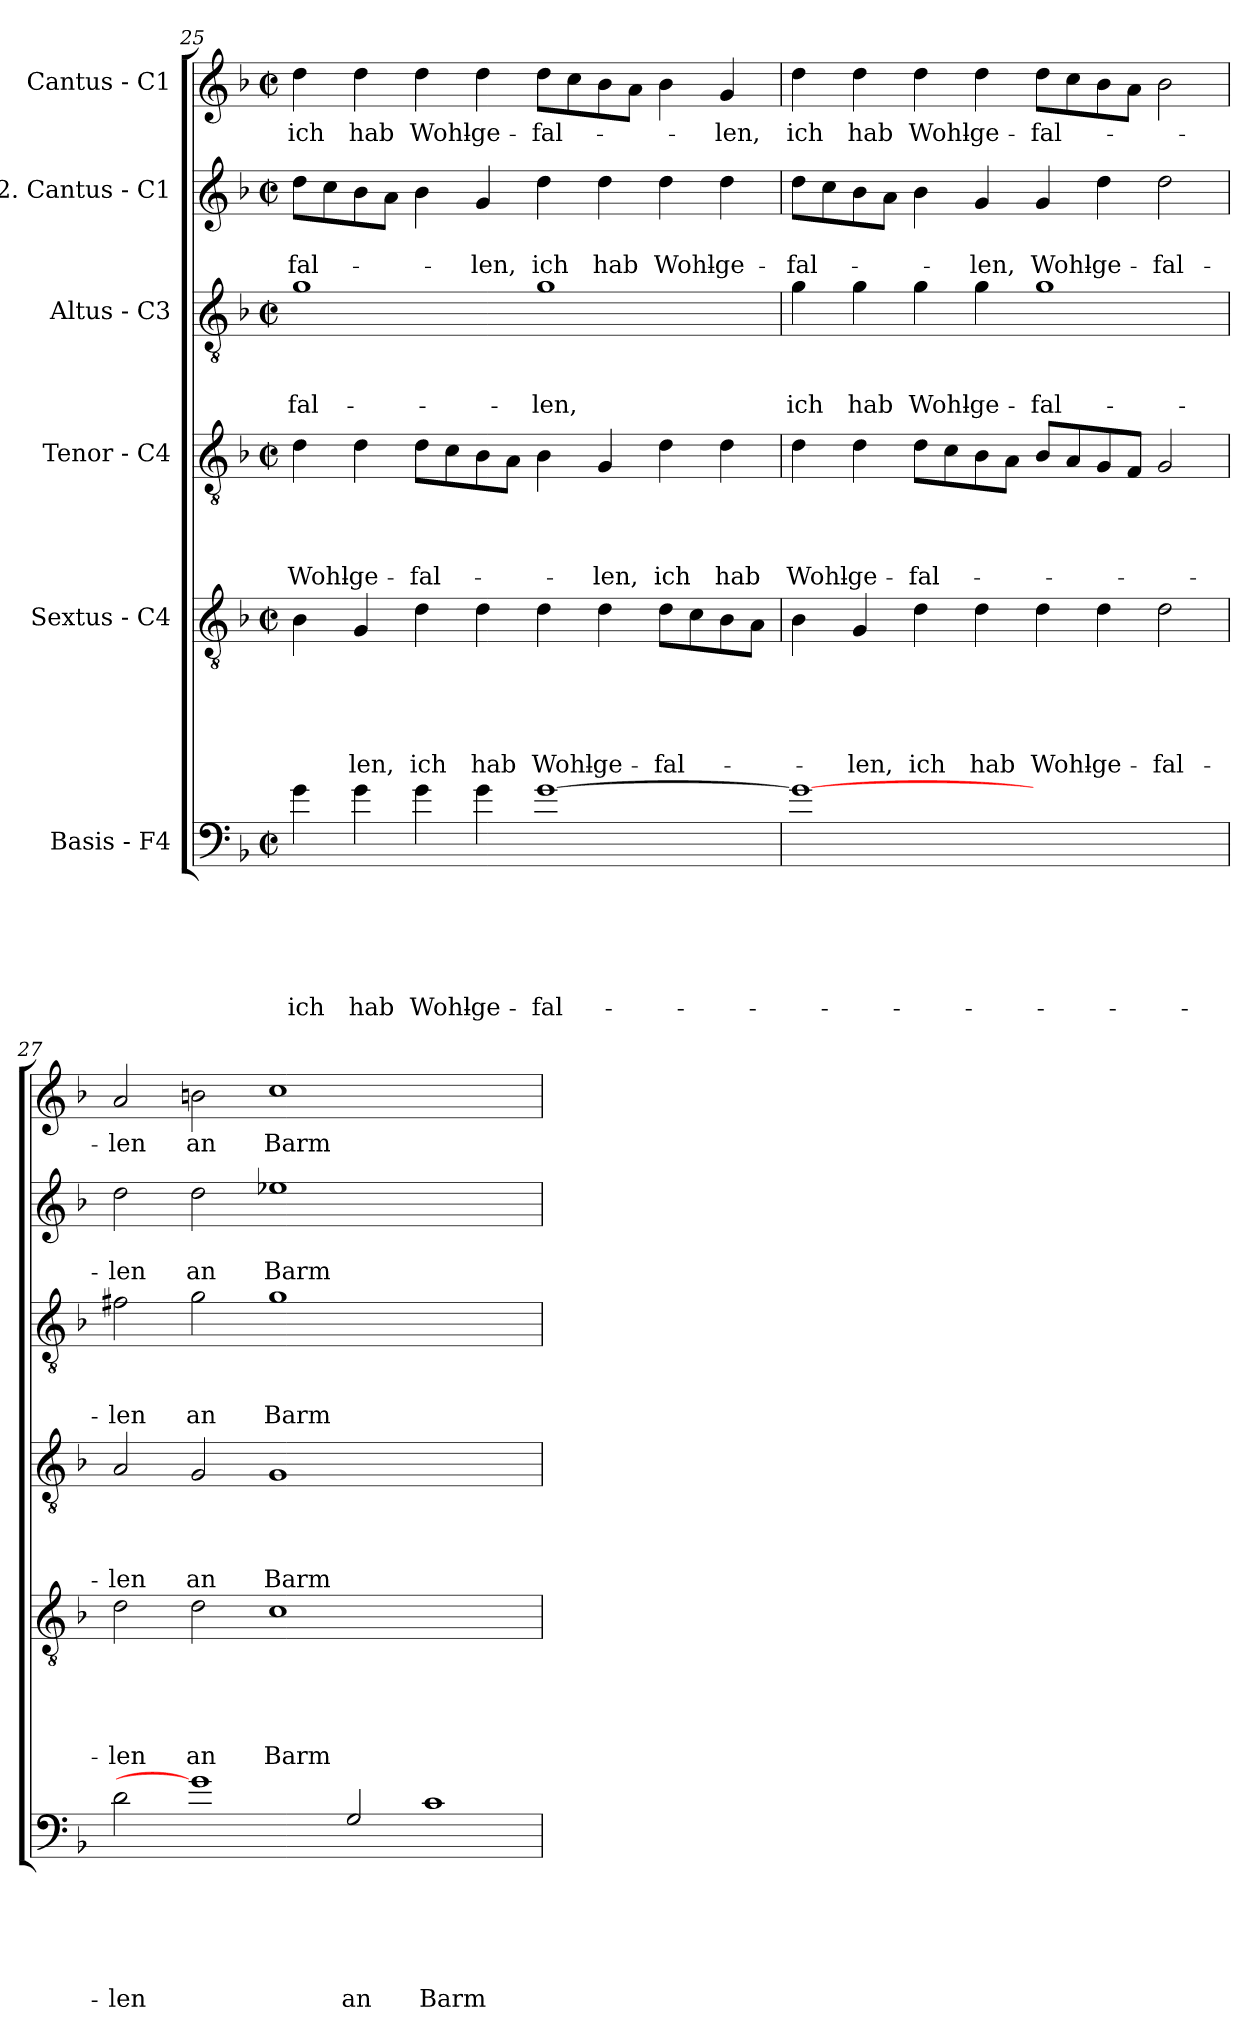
**kern	**text	**text	**text	**text	**text	**text	**kern	**text	**text	**text	**text	**text	**kern	**text	**text	**text	**text	**kern	**text	**text	**text	**kern	**text	**text	**kern	**text
*part6	*part6	*part6	*part6	*part6	*part6	*part6	*part5	*part5	*part5	*part5	*part5	*part5	*part4	*part4	*part4	*part4	*part4	*part3	*part3	*part3	*part3	*part2	*part2	*part2	*part1	*part1
*staff6	*staff6	*staff6	*staff6	*staff6	*staff6	*staff6	*staff5	*staff5	*staff5	*staff5	*staff5	*staff5	*staff4	*staff4	*staff4	*staff4	*staff4	*staff3	*staff3	*staff3	*staff3	*staff2	*staff2	*staff2	*staff1	*staff1
*I"Basis - F4	*	*	*	*	*	*	*I"Sextus - C4	*	*	*	*	*	*I"Tenor - C4	*	*	*	*	*I"Altus - C3	*	*	*	*I"2. Cantus - C1	*	*	*I"Cantus - C1	*
*clefF4	*	*	*	*	*	*	*clefGv2	*	*	*	*	*	*clefGv2	*	*	*	*	*clefGv2	*	*	*	*clefG2	*	*	*clefG2	*
*ITrd8c14	*	*	*	*	*	*	*	*	*	*	*	*	*	*	*	*	*	*	*	*	*	*	*	*	*	*
*k[b-]	*	*	*	*	*	*	*k[b-]	*	*	*	*	*	*k[b-]	*	*	*	*	*k[b-]	*	*	*	*k[b-]	*	*	*k[b-]	*
*F:	*	*	*	*	*	*	*F:	*	*	*	*	*	*F:	*	*	*	*	*F:	*	*	*	*F:	*	*	*F:	*
*M2/2	*	*	*	*	*	*	*M2/2	*	*	*	*	*	*M2/2	*	*	*	*	*M2/2	*	*	*	*M2/2	*	*	*M2/2	*
*met(c|)	*	*	*	*	*	*	*met(c|)	*	*	*	*	*	*met(c|)	*	*	*	*	*met(c|)	*	*	*	*met(c|)	*	*	*met(c|)	*
=25	=25	=25	=25	=25	=25	=25	=25	=25	=25	=25	=25	=25	=25	=25	=25	=25	=25	=25	=25	=25	=25	=25	=25	=25	=25	=25
!	!	!	!	!	!	!LO:LY:b	!	!	!	!	!	!	!	!	!	!	!LO:LY:b	!	!	!	!LO:LY:b	!	!	!LO:LY:b	!	!LO:LY:b
4G\	.	.	.	.	.	ich	4B-\	.	.	.	.	.	4d\	.	.	.	Wohl-	1g	.	.	-fal-	8dd\L	.	-fal-	4dd\	ich
.	.	.	.	.	.	.	.	.	.	.	.	.	.	.	.	.	.	.	.	.	.	8cc\	.	.	.	.
!	!	!	!	!	!	!LO:LY:b	!	!	!	!	!	!LO:LY:b	!	!	!	!	!LO:LY:b	!	!	!	!	!	!	!	!	!LO:LY:b
4G\	.	.	.	.	.	hab	4G/	.	.	.	.	-len,	4d\	.	.	.	-ge-	.	.	.	.	8b-\	.	.	4dd\	hab
.	.	.	.	.	.	.	.	.	.	.	.	.	.	.	.	.	.	.	.	.	.	8a\J	.	.	.	.
!	!	!	!	!	!	!LO:LY:b	!	!	!	!	!	!LO:LY:b	!	!	!	!	!LO:LY:b	!	!	!	!	!	!	!	!	!LO:LY:b
4G\	.	.	.	.	.	Wohl-	4d\	.	.	.	.	ich	8d\L	.	.	.	-fal-	.	.	.	.	4b-\	.	.	4dd\	Wohl-
.	.	.	.	.	.	.	.	.	.	.	.	.	8c\	.	.	.	.	.	.	.	.	.	.	.	.	.
!	!	!	!	!	!	!LO:LY:b	!	!	!	!	!	!LO:LY:b	!	!	!	!	!	!	!	!	!	!	!	!LO:LY:b	!	!LO:LY:b
4G\	.	.	.	.	.	-ge-	4d\	.	.	.	.	hab	8B-\	.	.	.	.	.	.	.	.	4g/	.	-len,	4dd\	-ge-
.	.	.	.	.	.	.	.	.	.	.	.	.	8A\J	.	.	.	.	.	.	.	.	.	.	.	.	.
!	!	!	!	!	!	!LO:LY:b	!	!	!	!	!	!LO:LY:b	!	!	!	!	!	!	!	!	!LO:LY:b	!	!	!LO:LY:b	!	!LO:LY:b
[1G	.	.	.	.	.	-fal-	4d\	.	.	.	.	Wohl-	4B-\	.	.	.	.	1g	.	.	-len,	4dd\	.	ich	8dd\L	-fal-
.	.	.	.	.	.	.	.	.	.	.	.	.	.	.	.	.	.	.	.	.	.	.	.	.	8cc\	.
!	!	!	!	!	!	!	!	!	!	!	!	!LO:LY:b	!	!	!	!	!LO:LY:b	!	!	!	!	!	!	!LO:LY:b	!	!
.	.	.	.	.	.	.	4d\	.	.	.	.	-ge-	4G/	.	.	.	-len,	.	.	.	.	4dd\	.	hab	8b-\	.
.	.	.	.	.	.	.	.	.	.	.	.	.	.	.	.	.	.	.	.	.	.	.	.	.	8a\J	.
!	!	!	!	!	!	!	!	!	!	!	!	!LO:LY:b	!	!	!	!	!LO:LY:b	!	!	!	!	!	!	!LO:LY:b	!	!
.	.	.	.	.	.	.	8d\L	.	.	.	.	-fal-	4d\	.	.	.	ich	.	.	.	.	4dd\	.	Wohl-	4b-\	.
.	.	.	.	.	.	.	8c\	.	.	.	.	.	.	.	.	.	.	.	.	.	.	.	.	.	.	.
!	!	!	!	!	!	!	!	!	!	!	!	!	!	!	!	!	!LO:LY:b	!	!	!	!	!	!	!LO:LY:b	!	!LO:LY:b
.	.	.	.	.	.	.	8B-\	.	.	.	.	.	4d\	.	.	.	hab	.	.	.	.	4dd\	.	-ge-	4g/	-len,
.	.	.	.	.	.	.	8A\J	.	.	.	.	.	.	.	.	.	.	.	.	.	.	.	.	.	.	.
!!LO:PB:g=z
=26	=26	=26	=26	=26	=26	=26	=26	=26	=26	=26	=26	=26	=26	=26	=26	=26	=26	=26	=26	=26	=26	=26	=26	=26	=26	=26
!	!	!	!	!	!	!	!	!	!	!	!	!	!	!	!	!	!LO:LY:b	!	!	!	!LO:LY:b	!	!	!LO:LY:b	!	!LO:LY:b
1G_	.	.	.	.	.	.	4B-\	.	.	.	.	.	4d\	.	.	.	Wohl-	4g\	.	.	ich	8dd\L	.	-fal-	4dd\	ich
.	.	.	.	.	.	.	.	.	.	.	.	.	.	.	.	.	.	.	.	.	.	8cc\	.	.	.	.
!	!	!	!	!	!	!	!	!	!	!	!	!LO:LY:b	!	!	!	!	!LO:LY:b	!	!	!	!LO:LY:b	!	!	!	!	!LO:LY:b
.	.	.	.	.	.	.	4G/	.	.	.	.	-len,	4d\	.	.	.	-ge-	4g\	.	.	hab	8b-\	.	.	4dd\	hab
.	.	.	.	.	.	.	.	.	.	.	.	.	.	.	.	.	.	.	.	.	.	8a\J	.	.	.	.
!	!	!	!	!	!	!	!	!	!	!	!	!LO:LY:b	!	!	!	!	!LO:LY:b	!	!	!	!LO:LY:b	!	!	!	!	!LO:LY:b
.	.	.	.	.	.	.	4d\	.	.	.	.	ich	8d\L	.	.	.	-fal-	4g\	.	.	Wohl-	4b-\	.	.	4dd\	Wohl-
.	.	.	.	.	.	.	.	.	.	.	.	.	8c\	.	.	.	.	.	.	.	.	.	.	.	.	.
!	!	!	!	!	!	!	!	!	!	!	!	!LO:LY:b	!	!	!	!	!	!	!	!	!LO:LY:b	!	!	!LO:LY:b	!	!LO:LY:b
.	.	.	.	.	.	.	4d\	.	.	.	.	hab	8B-\	.	.	.	.	4g\	.	.	-ge-	4g/	.	-len,	4dd\	-ge-
.	.	.	.	.	.	.	.	.	.	.	.	.	8A\J	.	.	.	.	.	.	.	.	.	.	.	.	.
!	!	!	!	!	!	!	!	!	!	!	!	!LO:LY:b	!	!	!	!	!	!	!	!	!LO:LY:b	!	!	!LO:LY:b	!	!LO:LY:b
1ryy	.	.	.	.	.	.	4d\	.	.	.	.	Wohl-	8B-/L	.	.	.	.	1g	.	.	-fal-	4g/	.	Wohl-	8dd\L	-fal-
.	.	.	.	.	.	.	.	.	.	.	.	.	8A/	.	.	.	.	.	.	.	.	.	.	.	8cc\	.
!	!	!	!	!	!	!	!	!	!	!	!	!LO:LY:b	!	!	!	!	!	!	!	!	!	!	!	!LO:LY:b	!	!
.	.	.	.	.	.	.	4d\	.	.	.	.	-ge-	8G/	.	.	.	.	.	.	.	.	4dd\	.	-ge-	8b-\	.
.	.	.	.	.	.	.	.	.	.	.	.	.	8F/J	.	.	.	.	.	.	.	.	.	.	.	8a\J	.
!	!	!	!	!	!	!	!	!	!	!	!	!LO:LY:b	!	!	!	!	!	!	!	!	!	!	!	!LO:LY:b	!	!
.	.	.	.	.	.	.	2d\	.	.	.	.	-fal-	2G/	.	.	.	.	.	.	.	.	2dd\	.	-fal-	2b-\	.
=27	=27	=27	=27	=27	=27	=27	=27	=27	=27	=27	=27	=27	=27	=27	=27	=27	=27	=27	=27	=27	=27	=27	=27	=27	=27	=27
!	!	!	!	!	!	!LO:LY:b	!	!	!	!	!	!LO:LY:b	!	!	!	!	!LO:LY:b	!	!	!	!LO:LY:b	!	!	!LO:LY:b	!	!LO:LY:b
2D\	.	.	.	.	.	-len	2d\	.	.	.	.	-len	2A/	.	.	.	-len	2f#X\	.	.	-len	2dd\	.	-len	2a/	-len
!	!	!	!	!	!	!	!	!	!	!	!	!LO:LY:b	!	!	!	!	!LO:LY:b	!	!	!	!LO:LY:b	!	!	!LO:LY:b	!	!LO:LY:b
1G]	.	.	.	.	.	.	2d\	.	.	.	.	an	2G/	.	.	.	an	2g\	.	.	an	2dd\	.	an	2bn\	an
!	!	!	!	!	!	!	!	!	!	!	!	!LO:LY:b	!	!	!	!	!LO:LY:b	!	!	!	!LO:LY:b	!	!	!LO:LY:b	!	!LO:LY:b
.	.	.	.	.	.	.	1c	.	.	.	.	Barm-	1G	.	.	.	Barm-	1g	.	.	Barm-	1ee-X	.	Barm-	1cc	Barm-
!	!	!	!	!	!	!LO:LY:b	!	!	!	!	!	!	!	!	!	!	!	!	!	!	!	!	!	!	!	!
2GG/	.	.	.	.	.	an	.	.	.	.	.	.	.	.	.	.	.	.	.	.	.	.	.	.	.	.
!	!	!	!	!	!	!LO:LY:b	!	!	!	!	!	!	!	!	!	!	!	!	!	!	!	!	!	!	!	!
1C	.	.	.	.	.	Barm-	1ryy	.	.	.	.	.	1ryy	.	.	.	.	1ryy	.	.	.	1ryy	.	.	1ryy	.
=	=	=	=	=	=	=	=	=	=	=	=	=	=	=	=	=	=	=	=	=	=	=	=	=	=	=
*-	*-	*-	*-	*-	*-	*-	*-	*-	*-	*-	*-	*-	*-	*-	*-	*-	*-	*-	*-	*-	*-	*-	*-	*-	*-	*-
